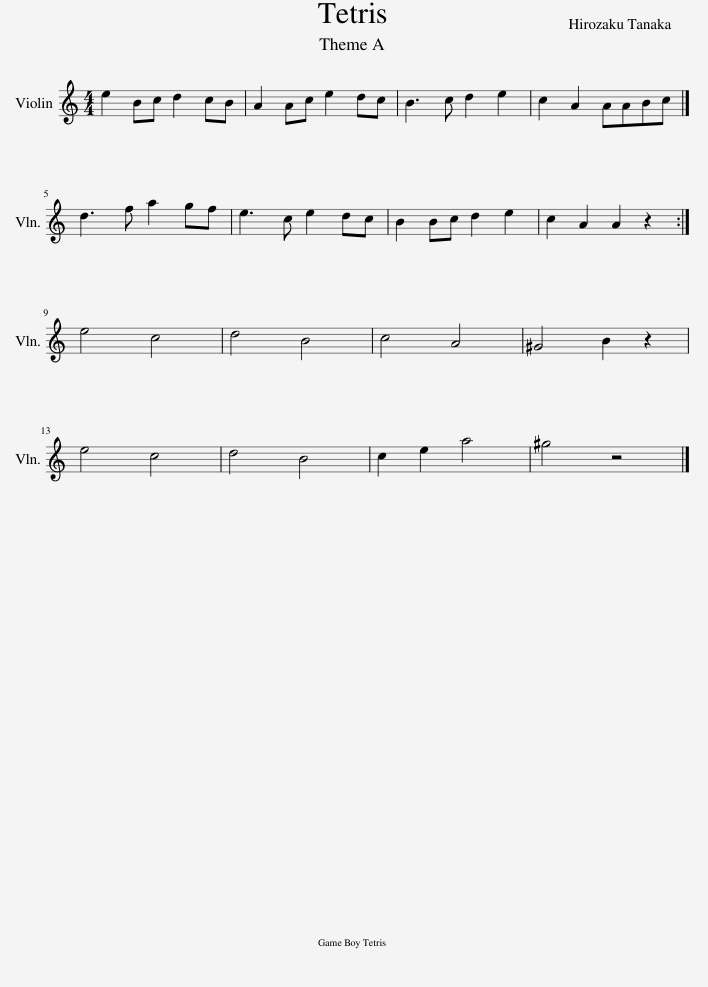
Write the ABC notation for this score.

X:1
L:1/8
M:4/4
I:linebreak $
K:C
V:1 treble
V:1
 e2 Bc d2 cB | A2 Ac e2 dc | B3 c d2 e2 | c2 A2 AABc |]$ d3 f a2 gf | %5
 e3 c e2 dc | B2 Bc d2 e2 | c2 A2 A2 z2 :|$ e4 c4 | d4 B4 | %10
 c4 A4 | ^G4 B2 z2 |$ e4 c4 | d4 B4 | c2 e2 a4 | %15
 ^g4 z4 |] %16
